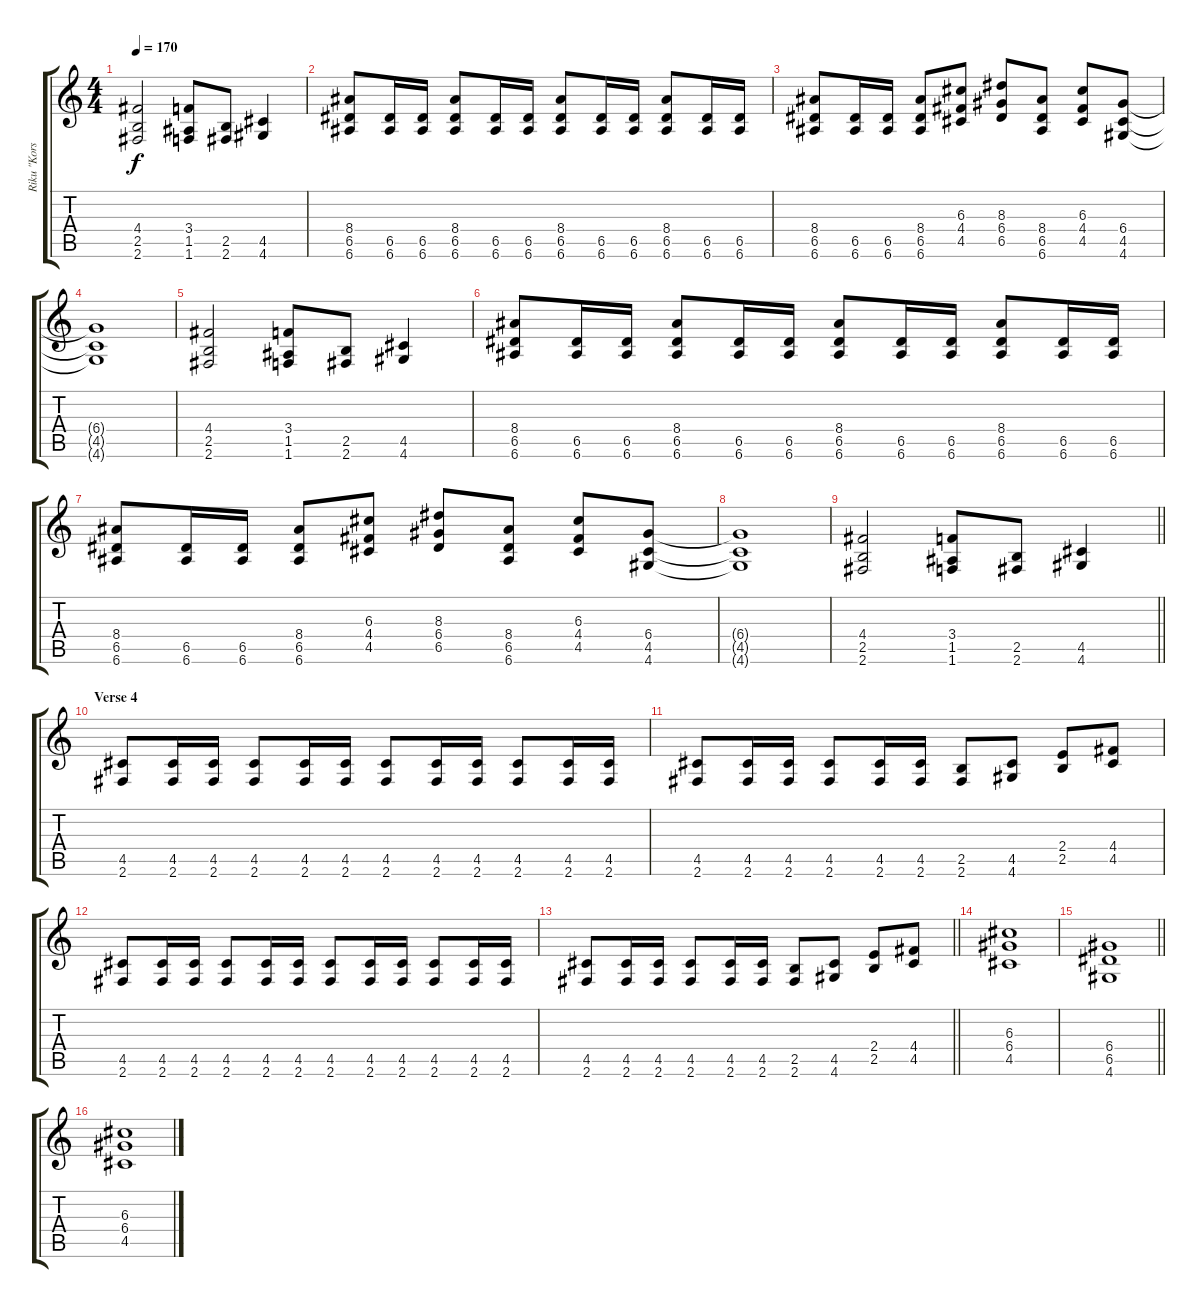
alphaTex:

\track ("Riku \"Korsberg\" Kukkonen" "Riku \"Kors") {instrument distortionguitar}
\staff {score tabs}
\tuning (E4 B3 G3 D3 A2 E2) {hide}
\ts (4 4)
\tempo 170
\clef g2
\ks c
(4.4 2.5 2.6).2{dy f} (3.4 1.5 1.6).8 (2.5 2.6).8 (4.5 4.6).4 |
(8.4 6.5 6.6).8 (6.5 6.6).16 (6.5 6.6).16 (8.4 6.5 6.6).8 (6.5 6.6).16 (6.5 6.6).16 (8.4 6.5 6.6).8 (6.5 6.6).16 (6.5 6.6).16 (8.4 6.5 6.6).8 (6.5 6.6).16 (6.5 6.6).16 |
(8.4 6.5 6.6).8 (6.5 6.6).16 (6.5 6.6).16 (8.4 6.5 6.6).8 (6.3 4.4 4.5).8 (8.3 6.4 6.5).8 (8.4 6.5 6.6).8 (6.3 4.4 4.5).8 (6.4 4.5 4.6).8 |
(6.4{t} 4.5{t} 4.6{t}).1 |
(4.4 2.5 2.6).2 (3.4 1.5 1.6).8 (2.5 2.6).8 (4.5 4.6).4 |
(8.4 6.5 6.6).8 (6.5 6.6).16 (6.5 6.6).16 (8.4 6.5 6.6).8 (6.5 6.6).16 (6.5 6.6).16 (8.4 6.5 6.6).8 (6.5 6.6).16 (6.5 6.6).16 (8.4 6.5 6.6).8 (6.5 6.6).16 (6.5 6.6).16 |
(8.4 6.5 6.6).8 (6.5 6.6).16 (6.5 6.6).16 (8.4 6.5 6.6).8 (6.3 4.4 4.5).8 (8.3 6.4 6.5).8 (8.4 6.5 6.6).8 (6.3 4.4 4.5).8 (6.4 4.5 4.6).8 |
(6.4{t} 4.5{t} 4.6{t}).1 |
\barLineRight lightlight
(4.4 2.5 2.6).2 (3.4 1.5 1.6).8 (2.5 2.6).8 (4.5 4.6).4 |
\section ("" "Verse 4")
(4.5 2.6).8 (4.5 2.6).16 (4.5 2.6).16 (4.5 2.6).8 (4.5 2.6).16 (4.5 2.6).16 (4.5 2.6).8 (4.5 2.6).16 (4.5 2.6).16 (4.5 2.6).8 (4.5 2.6).16 (4.5 2.6).16 |
(4.5 2.6).8 (4.5 2.6).16 (4.5 2.6).16 (4.5 2.6).8 (4.5 2.6).16 (4.5 2.6).16 (2.5 2.6).8 (4.5 4.6).8 (2.4 2.5).8 (4.4 4.5).8 |
(4.5 2.6).8 (4.5 2.6).16 (4.5 2.6).16 (4.5 2.6).8 (4.5 2.6).16 (4.5 2.6).16 (4.5 2.6).8 (4.5 2.6).16 (4.5 2.6).16 (4.5 2.6).8 (4.5 2.6).16 (4.5 2.6).16 |
\barLineRight lightlight
(4.5 2.6).8 (4.5 2.6).16 (4.5 2.6).16 (4.5 2.6).8 (4.5 2.6).16 (4.5 2.6).16 (2.5 2.6).8 (4.5 4.6).8 (2.4 2.5).8 (4.4 4.5).8 |
(6.3 6.4 4.5).1 |
\barLineRight lightlight
(6.4 6.5 4.6).1 |
(6.3 6.4 4.5).1
